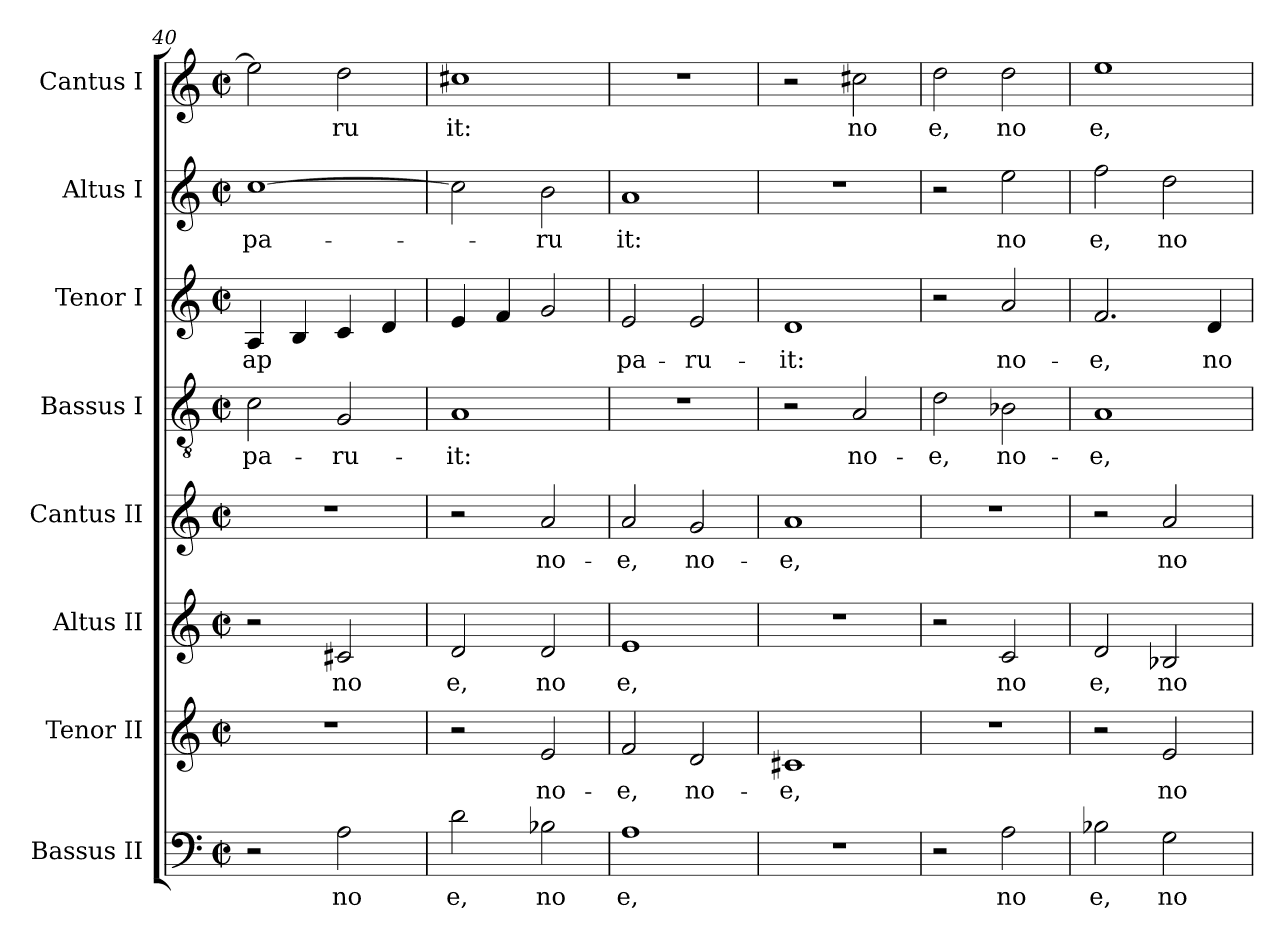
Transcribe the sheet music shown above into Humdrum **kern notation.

**kern	**text	**kern	**text	**kern	**text	**kern	**text	**kern	**text	**kern	**text	**kern	**text	**kern	**text
*part8	*part8	*part7	*part7	*part6	*part6	*part5	*part5	*part4	*part4	*part3	*part3	*part2	*part2	*part1	*part1
*staff8	*staff8	*staff7	*staff7	*staff6	*staff6	*staff5	*staff5	*staff4	*staff4	*staff3	*staff3	*staff2	*staff2	*staff1	*staff1
*I"Bassus II	*	*I"Tenor II	*	*I"Altus II	*	*I"Cantus II	*	*I"Bassus I	*	*I"Tenor I	*	*I"Altus I	*	*I"Cantus I	*
!!LO:LB:g=z
*clefF4	*	*clefG2	*	*clefG2	*	*clefG2	*	*clefGv2	*	*clefG2	*	*clefG2	*	*clefG2	*
*k[]	*	*k[]	*	*k[]	*	*k[]	*	*k[]	*	*k[]	*	*k[]	*	*k[]	*
*C:	*	*C:	*	*C:	*	*C:	*	*C:	*	*C:	*	*C:	*	*C:	*
*M2/2	*	*M2/2	*	*M2/2	*	*M2/2	*	*M2/2	*	*M2/2	*	*M2/2	*	*M2/2	*
*met(c|)	*	*met(c|)	*	*met(c|)	*	*met(c|)	*	*met(c|)	*	*met(c|)	*	*met(c|)	*	*met(c|)	*
=40	=40	=40	=40	=40	=40	=40	=40	=40	=40	=40	=40	=40	=40	=40	=40
!	!	!	!	!	!	!	!	!	!LO:LY:b	!	!LO:LY:b	!	!LO:LY:b	!	!
2r	.	1r	.	2r	.	1r	.	2c\	-pa-	4A/	ap	[1cc	-pa-	2ee\]	.
.	.	.	.	.	.	.	.	.	.	4B/	.	.	.	.	.
!	!LO:LY:b	!	!	!	!LO:LY:b	!	!	!	!LO:LY:b	!	!	!	!	!	!LO:LY:b
2A\	no	.	.	2c#X/	no	.	.	2G/	-ru-	4c/	.	.	.	2dd\	ru
.	.	.	.	.	.	.	.	.	.	4d/	.	.	.	.	.
!!LO:LB:g=z
=41	=41	=41	=41	=41	=41	=41	=41	=41	=41	=41	=41	=41	=41	=41	=41
!	!LO:LY:b	!	!	!	!LO:LY:b	!	!	!	!LO:LY:b	!	!	!	!	!	!LO:LY:b
2d\	e,	2r	.	2d/	e,	2r	.	1A	-it:	4e/	.	2cc\]	.	1cc#X	it:
.	.	.	.	.	.	.	.	.	.	4f/	.	.	.	.	.
!	!LO:LY:b	!	!LO:LY:b	!	!LO:LY:b	!	!LO:LY:b	!	!	!	!	!	!LO:LY:b	!	!
2B-X\	no	2e/	no-	2d/	no	2a/	no-	.	.	2g/	.	2b\	-ru	.	.
=42	=42	=42	=42	=42	=42	=42	=42	=42	=42	=42	=42	=42	=42	=42	=42
!	!LO:LY:b	!	!LO:LY:b	!	!LO:LY:b	!	!LO:LY:b	!	!	!	!LO:LY:b	!	!LO:LY:b	!	!
1A	e,	2f/	-e,	1e	e,	2a/	-e,	1r	.	2e/	pa-	1a	it:	1r	.
!	!	!	!LO:LY:b	!	!	!	!LO:LY:b	!	!	!	!LO:LY:b	!	!	!	!
.	.	2d/	no-	.	.	2g/	no-	.	.	2e/	-ru-	.	.	.	.
=43	=43	=43	=43	=43	=43	=43	=43	=43	=43	=43	=43	=43	=43	=43	=43
!	!	!	!LO:LY:b	!	!	!	!LO:LY:b	!	!	!	!LO:LY:b	!	!	!	!
1r	.	1c#X	-e,	1r	.	1a	-e,	2r	.	1d	-it:	1r	.	2r	.
!	!	!	!	!	!	!	!	!	!LO:LY:b	!	!	!	!	!	!LO:LY:b
.	.	.	.	.	.	.	.	2A/	no-	.	.	.	.	2cc#X\	no
=44	=44	=44	=44	=44	=44	=44	=44	=44	=44	=44	=44	=44	=44	=44	=44
!	!	!	!	!	!	!	!	!	!LO:LY:b	!	!	!	!	!	!LO:LY:b
2r	.	1r	.	2r	.	1r	.	2d\	-e,	2r	.	2r	.	2dd\	e,
!	!LO:LY:b	!	!	!	!LO:LY:b	!	!	!	!LO:LY:b	!	!LO:LY:b	!	!LO:LY:b	!	!LO:LY:b
2A\	no	.	.	2c/	no	.	.	2B-X\	no-	2a/	no-	2ee\	no	2dd\	no
=45	=45	=45	=45	=45	=45	=45	=45	=45	=45	=45	=45	=45	=45	=45	=45
!	!LO:LY:b	!	!	!	!LO:LY:b	!	!	!	!LO:LY:b	!	!LO:LY:b	!	!LO:LY:b	!	!LO:LY:b
2B-X\	e,	2r	.	2d/	e,	2r	.	1A	-e,	2.f/	-e,	2ff\	e,	1ee	e,
!	!LO:LY:b	!	!LO:LY:b	!	!LO:LY:b	!	!LO:LY:b	!	!	!	!	!	!LO:LY:b	!	!
2G\	no	2e/	no-	2B-X/	no	2a/	no-	.	.	.	.	2dd\	no	.	.
!	!	!	!	!	!	!	!	!	!	!	!LO:LY:b	!	!	!	!
.	.	.	.	.	.	.	.	.	.	4d/	no-	.	.	.	.
=	=	=	=	=	=	=	=	=	=	=	=	=	=	=	=
*-	*-	*-	*-	*-	*-	*-	*-	*-	*-	*-	*-	*-	*-	*-	*-
